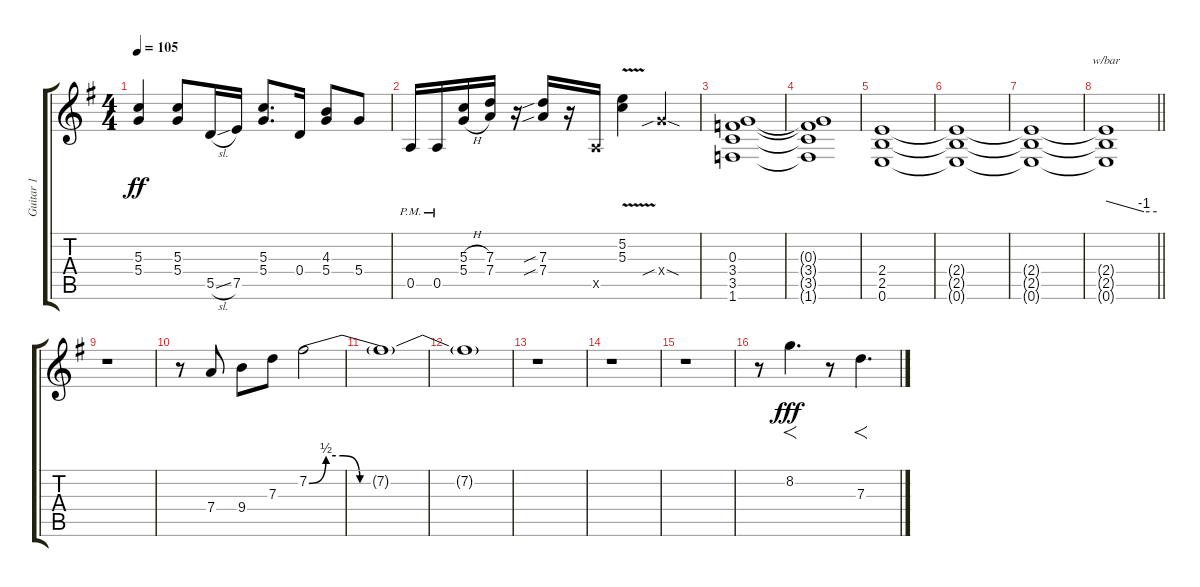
\track ("Guitar 1" "Guitar 1") {instrument distortionguitar}
\staff {score tabs}
\tuning (E4 B3 G3 D3 A2 E2) {hide}
\ts (4 4)
\tempo 105
\clef g2
\ks eminor
(5.3 5.4).4{dy ff} (5.3 5.4).8 5.5{sl}.16 7.5.16 (5.3 5.4).8{d} 0.4.16 (4.3 5.4).8 5.4.8 |
0.5{pm}.16 0.5{pm}.16 (5.3{h} 5.4{h}).16 (7.3 7.4).16 r.16 (7.3{sib} 7.4{sib}).16 r.16 0.5{x}.16 (5.2{v} 5.3{v}).4 5.4{sib sod x}.4 |
(0.3 3.4 3.5 1.6).1 |
(0.3{t} 3.4{t} 3.5{t} 1.6{t}).1 |
(2.4 2.5 0.6).1 |
(2.4{t} 2.5{t} 0.6{t}).1 |
(2.4{t} 2.5{t} 0.6{t}).1 |
\barLineRight lightlight
(2.4{t} 2.5{t} 0.6{t}).1{tbe (custom default 0 0 45 -4 60 -4)} |
r.1 |
r.8{instrument electricguitarjazz} 7.4.8 9.4.8 7.3.8 7.2{be (custom 0 0 5 2 10 2 15 0 30 0 60 0)}.2 |
7.2{t}.1 |
7.2{t}.1 |
r.1 |
r.1 |
r.1 |
r.8{instrument overdrivenguitar} 8.2.4{f d dy fff} r.8 7.3.4{f d}
